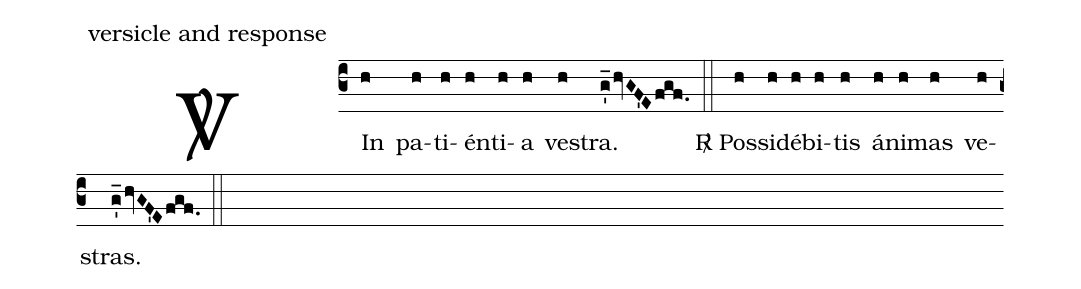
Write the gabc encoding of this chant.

office-part: versicle and response;
def-m1:\ifx\vrlinebreak\undefined\else;
def-m2:\fi;
%%
% The syntax in this part is called gabc. Please refer to http://home.gna.org/gregorio/gabc/#basis

(c3)<sp>V/</sp>~In(h) pa(h)ti(h)én(h)ti(h)a(h) ve(h)stra.(g'_/hvGF'Efgf.) (::[em1]Z[em2])
<sp>R/</sp>~Pos(h)si(h)dé(h)bi(h)tis(h) á(h)ni(h)mas(h) ve(h)stras.(g'_/hvGF'Efgf.) (::)
